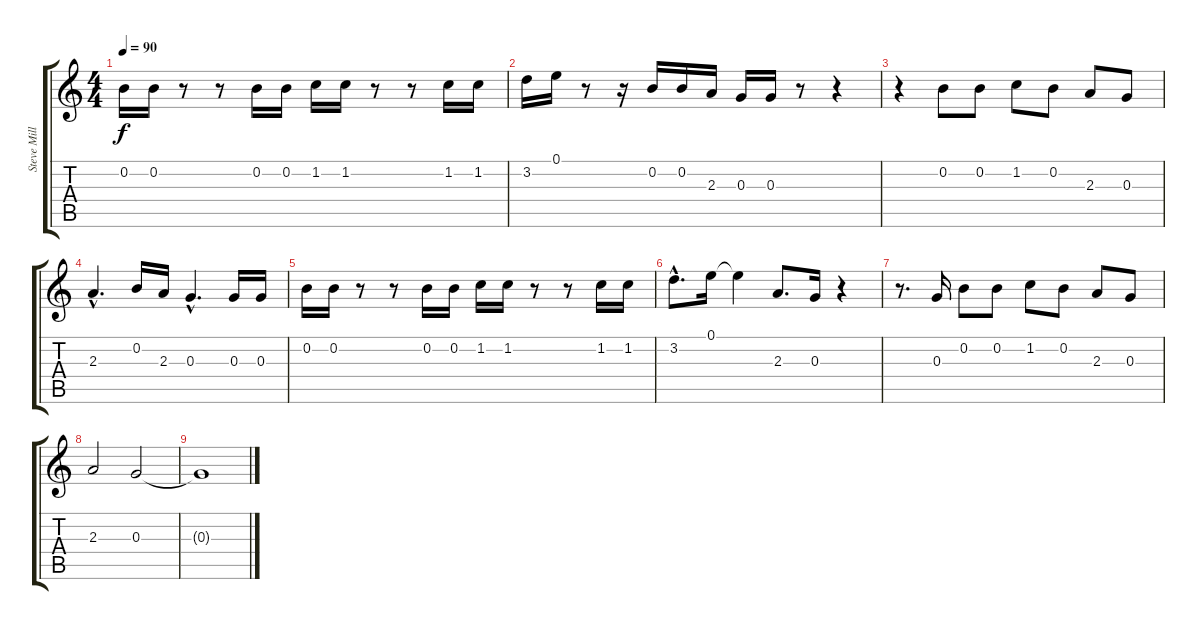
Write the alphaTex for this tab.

\track ("Steve Miller" "Steve Mill") {instrument distortionguitar}
\staff {score tabs}
\tuning (E4 B3 G3 D3 A2 E2) {hide}
\ts (4 4)
\tempo 90
\clef g2
\ks c
0.2.16{dy f} 0.2.16 r.8 r.8 0.2.16 0.2.16 1.2.16 1.2.16 r.8 r.8 1.2.16 1.2.16 |
3.2.16 0.1.16 r.8 r.16 0.2.16 0.2.16 2.3.16 0.3.16 0.3.16 r.8 r.4 |
r.4 0.2.8 0.2.8 1.2.8 0.2.8 2.3.8 0.3.8 |
2.3{hac}.4{d} 0.2.16 2.3.16 0.3{hac}.4{d} 0.3.16 0.3.16 |
0.2.16 0.2.16 r.8 r.8 0.2.16 0.2.16 1.2.16 1.2.16 r.8 r.8 1.2.16 1.2.16 |
3.2{hac}.8{d} 0.1.16 0.1{t}.4 2.3.8{d} 0.3.16 r.4 |
r.8{d} 0.3.16 0.2.8 0.2.8 1.2.8 0.2.8 2.3.8 0.3.8 |
2.3.2 0.3.2 |
0.3{t}.1
